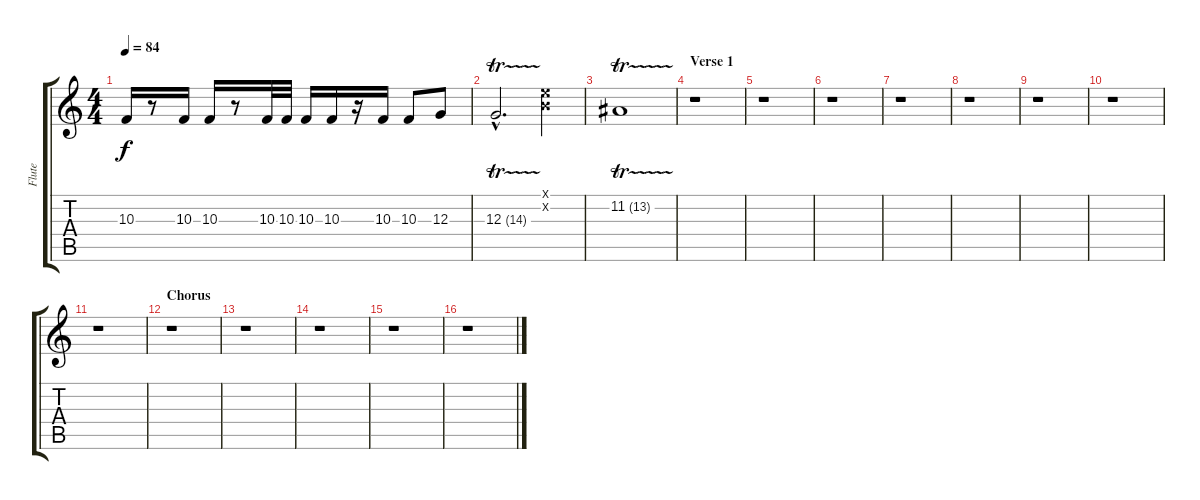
\track ("Flute" "Flute") {instrument flute}
\staff {score tabs}
\tuning (E4 B3 G3 D3 A2 E2) {hide}
\ts (4 4)
\tempo 84
\clef g2
\ks aminor
10.3.16{dy f} r.8 10.3.16 10.3.16 r.8 10.3.32 10.3.32 10.3.16 10.3.16 r.16 10.3.16 10.3.8 12.3.8 |
12.3{tr (14 64) hac}.2{d} (12.1{x} 12.2{x}).4 |
11.2{tr (13 64)}.1 |
\section ("" "Verse 1")
r.1 |
r.1 |
r.1 |
r.1 |
r.1 |
r.1 |
r.1 |
r.1 |
\section ("" "Chorus")
r.1 |
r.1 |
r.1 |
r.1 |
r.1
